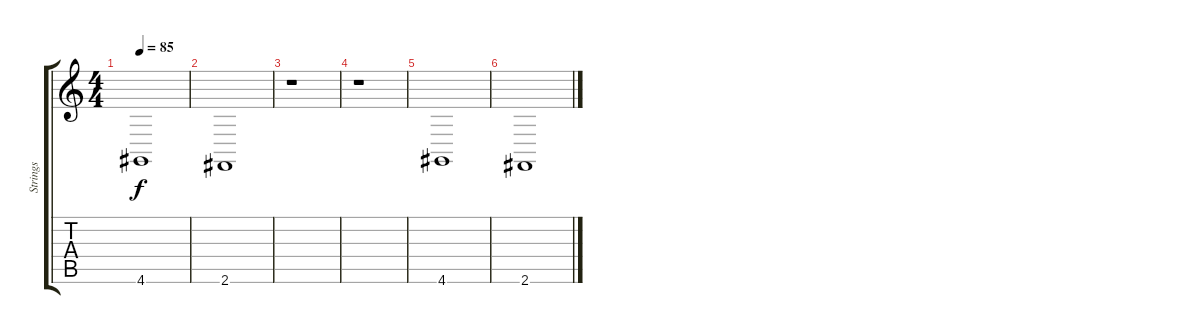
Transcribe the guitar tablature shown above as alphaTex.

\track ("Strings" "Strings") {instrument stringensemble1}
\staff {score tabs}
\tuning (E4 B3 G3 D3 A2 E2) {hide}
\ts (4 4)
\tempo 85
\clef g2
\ks c
4.6.1{dy f} |
2.6.1 |
r.1 |
r.1 |
4.6.1 |
2.6.1
